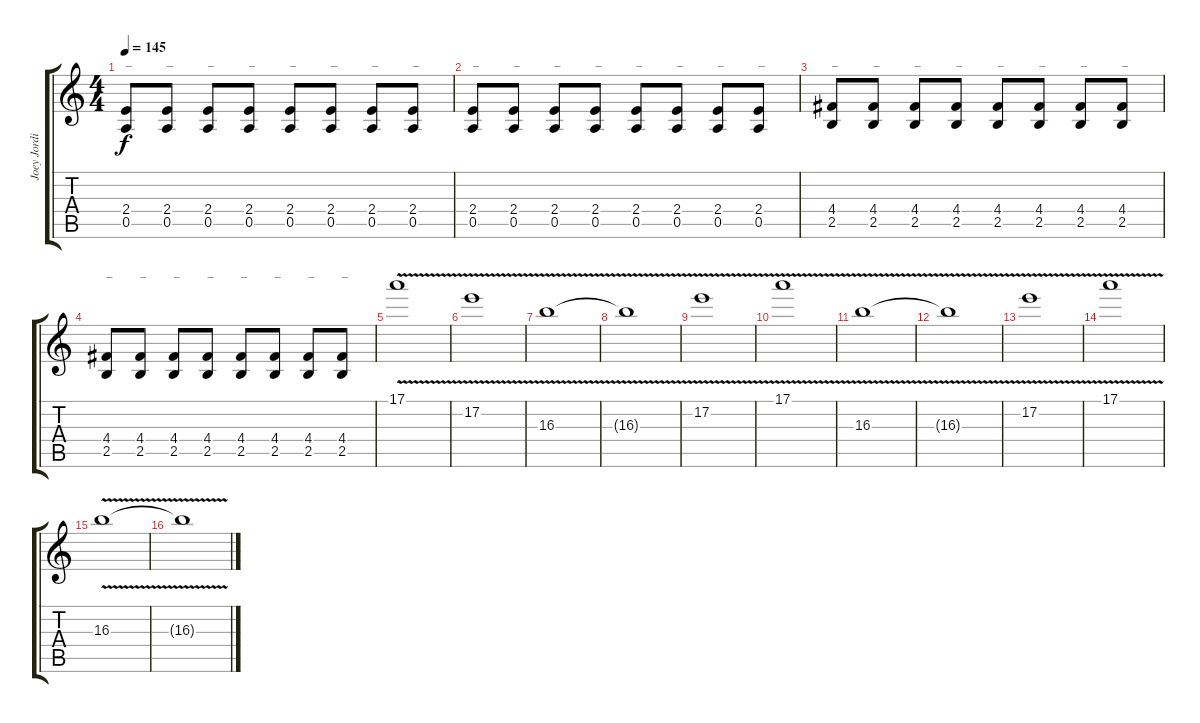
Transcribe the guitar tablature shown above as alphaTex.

\track ("Joey Jordisson" "Joey Jordi") {instrument overdrivenguitar}
\staff {score tabs}
\tuning (E4 B3 G3 D3 A2 E2) {hide}
\ts (4 4)
\tempo 145
\clef g2
\ks c
(2.4 0.5).8{txt "_" dy f} (2.4 0.5).8{txt "_"} (2.4 0.5).8{txt "_"} (2.4 0.5).8{txt "_"} (2.4 0.5).8{txt "_"} (2.4 0.5).8{txt "_"} (2.4 0.5).8{txt "_"} (2.4 0.5).8{txt "_"} |
(2.4 0.5).8{txt "_"} (2.4 0.5).8{txt "_"} (2.4 0.5).8{txt "_"} (2.4 0.5).8{txt "_"} (2.4 0.5).8{txt "_"} (2.4 0.5).8{txt "_"} (2.4 0.5).8{txt "_"} (2.4 0.5).8{txt "_"} |
(4.4 2.5).8{txt "_"} (4.4 2.5).8{txt "_"} (4.4 2.5).8{txt "_"} (4.4 2.5).8{txt "_"} (4.4 2.5).8{txt "_"} (4.4 2.5).8{txt "_"} (4.4 2.5).8{txt "_"} (4.4 2.5).8{txt "_"} |
(4.4 2.5).8{txt "_"} (4.4 2.5).8{txt "_"} (4.4 2.5).8{txt "_"} (4.4 2.5).8{txt "_"} (4.4 2.5).8{txt "_"} (4.4 2.5).8{txt "_"} (4.4 2.5).8{txt "_"} (4.4 2.5).8{txt "_"} |
17.1{v}.1 |
17.2{v}.1 |
16.3{v}.1 |
16.3{v t}.1 |
17.2{v}.1 |
17.1{v}.1 |
16.3{v}.1 |
16.3{v t}.1 |
17.2{v}.1 |
17.1{v}.1 |
16.3{v}.1 |
16.3{v t}.1
